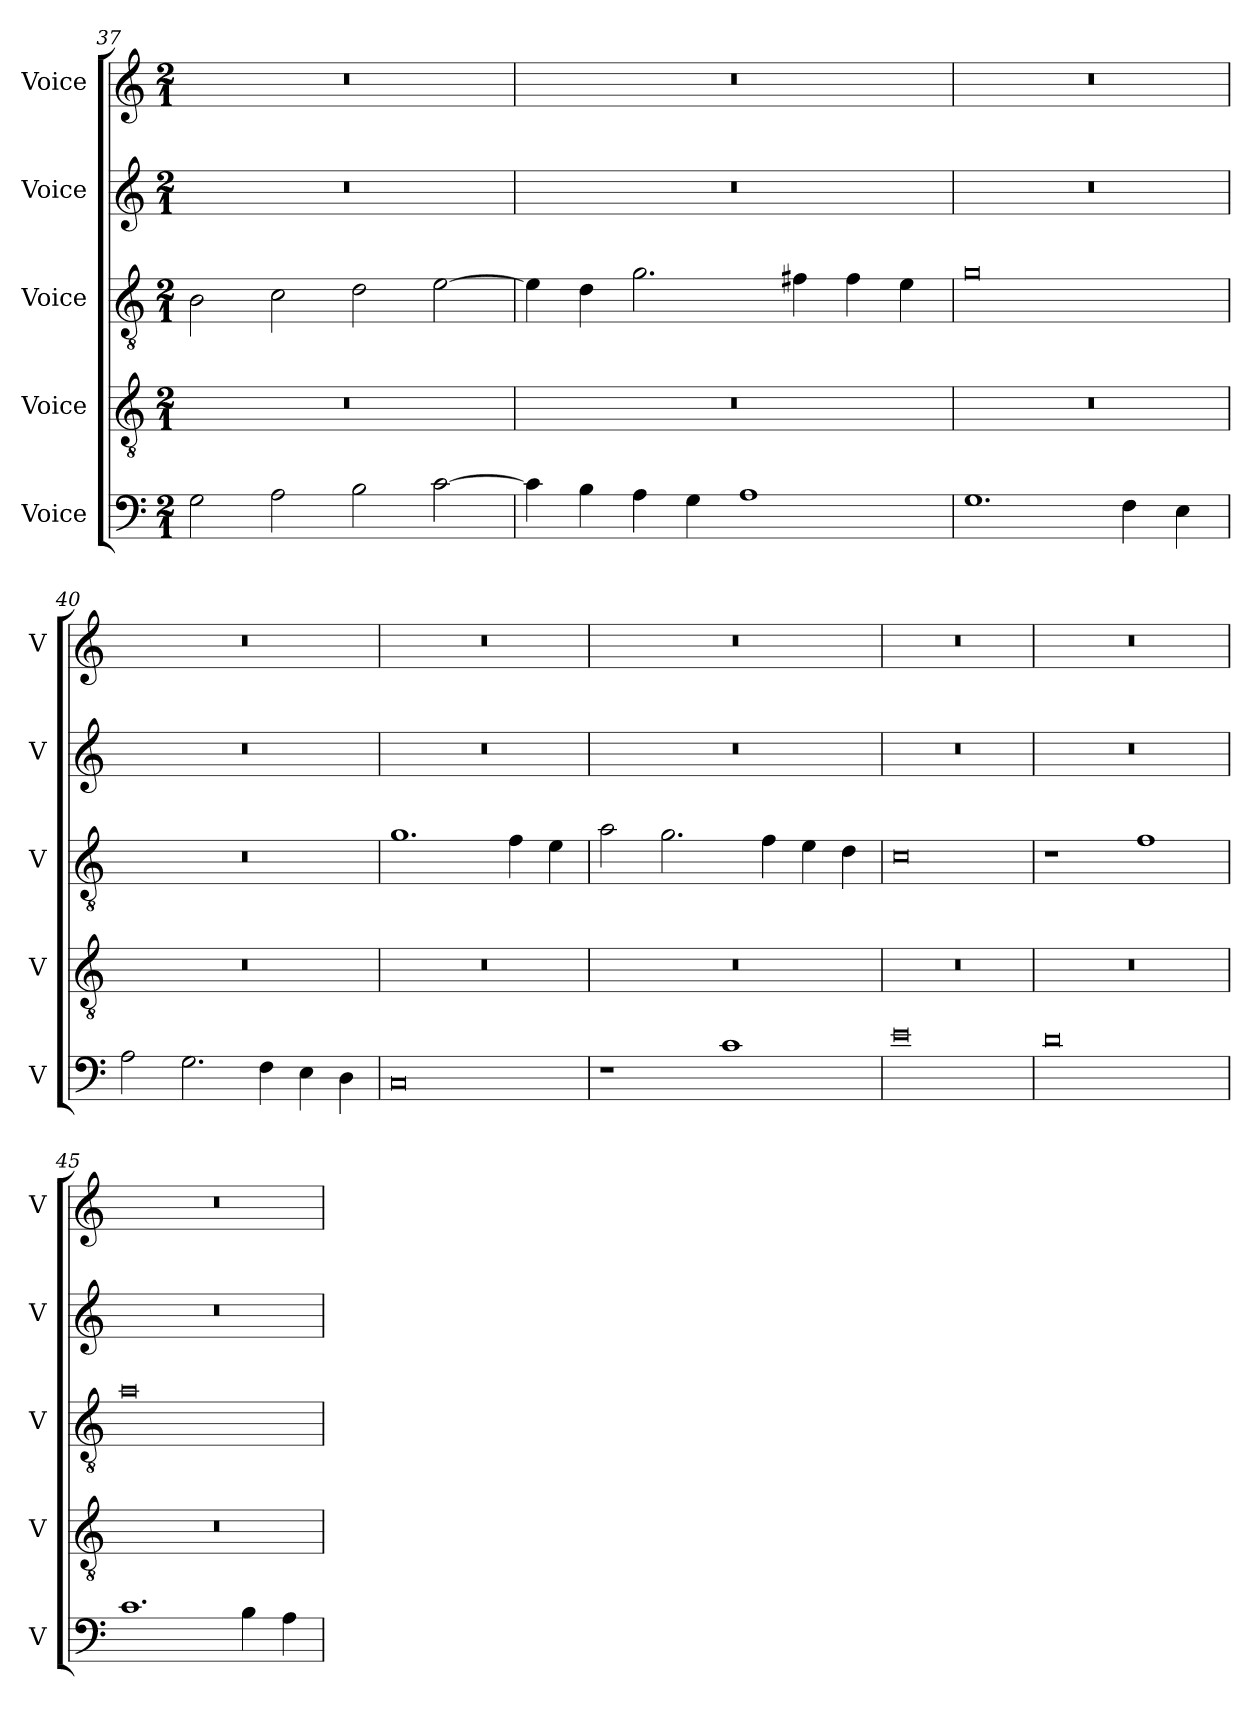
**kern	**kern	**kern	**kern	**kern
*part5	*part4	*part3	*part2	*part1
*staff5	*staff4	*staff3	*staff2	*staff1
*I"Voice	*I"Voice	*I"Voice	*I"Voice	*I"Voice
*I'V	*I'V	*I'V	*I'V	*I'V
*clefF4	*clefGv2	*clefGv2	*clefG2	*clefG2
*k[]	*k[]	*k[]	*k[]	*k[]
*M2/1	*M2/1	*M2/1	*M2/1	*M2/1
=37	=37	=37	=37	=37
2G\	0r	2B\	0r	0r
2A\	.	2c\	.	.
2B\	.	2d\	.	.
[2c\	.	[2e\	.	.
=38	=38	=38	=38	=38
4c\]	0r	4e\]	0r	0r
4B\	.	4d\	.	.
4A\	.	2.g\	.	.
4G\	.	.	.	.
1A	.	.	.	.
.	.	4f#X\	.	.
.	.	4f#\	.	.
.	.	4e\	.	.
!!LO:PB:g=z
=39	=39	=39	=39	=39
1.G	0r	0g	0r	0r
4F\	.	.	.	.
4E\	.	.	.	.
=40	=40	=40	=40	=40
2A\	0r	0r	0r	0r
2.G\	.	.	.	.
4F\	.	.	.	.
4E\	.	.	.	.
4D\	.	.	.	.
=41	=41	=41	=41	=41
0C	0r	1.g	0r	0r
.	.	4f\	.	.
.	.	4e\	.	.
=42	=42	=42	=42	=42
1r	0r	2a\	0r	0r
.	.	2.g\	.	.
1c	.	.	.	.
.	.	4f\	.	.
.	.	4e\	.	.
.	.	4d\	.	.
!!LO:LB:g=z
=43	=43	=43	=43	=43
0e	0r	0c	0r	0r
=44	=44	=44	=44	=44
0d	0r	1r	0r	0r
.	.	1f	.	.
=45	=45	=45	=45	=45
1.c	0r	0a	0r	0r
4B\	.	.	.	.
4A\	.	.	.	.
=	=	=	=	=
*-	*-	*-	*-	*-
